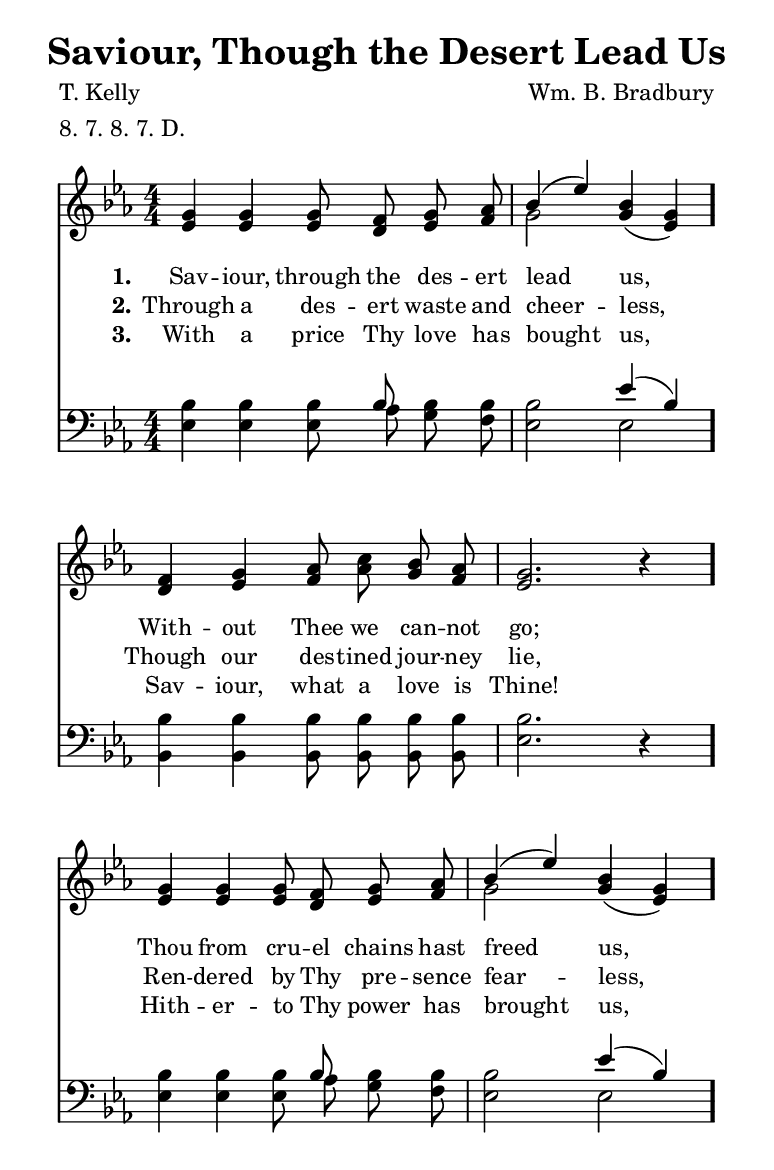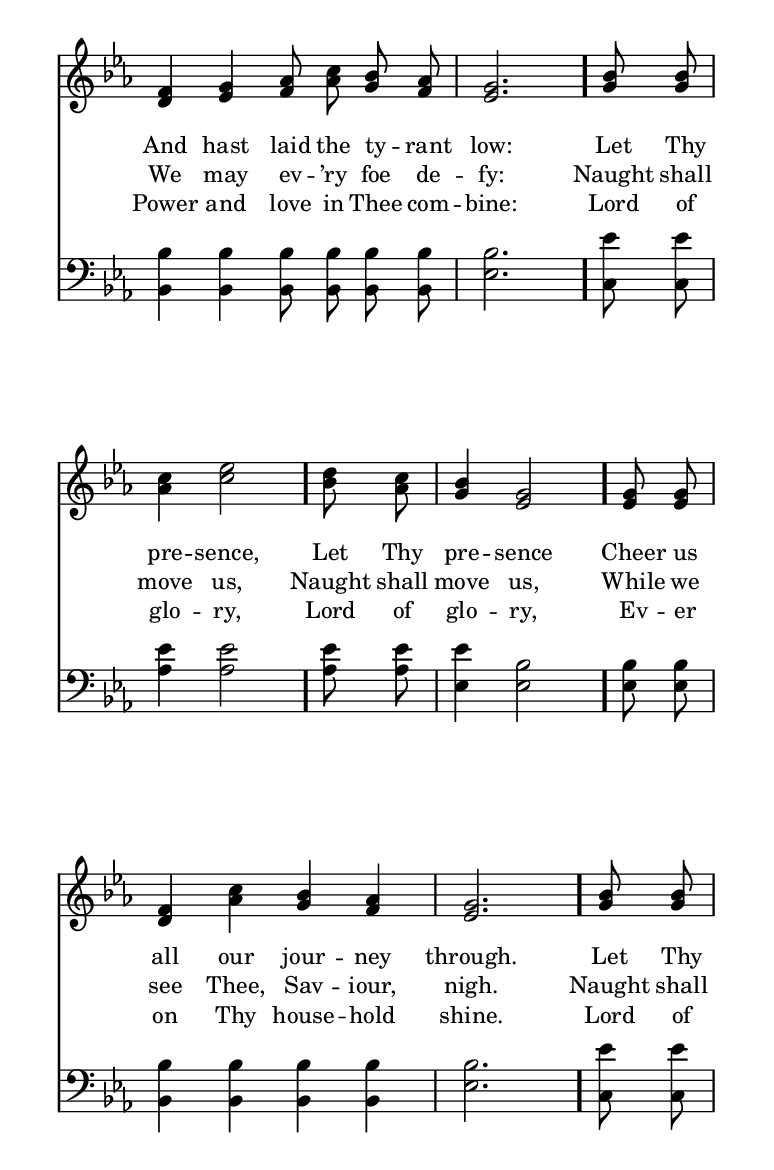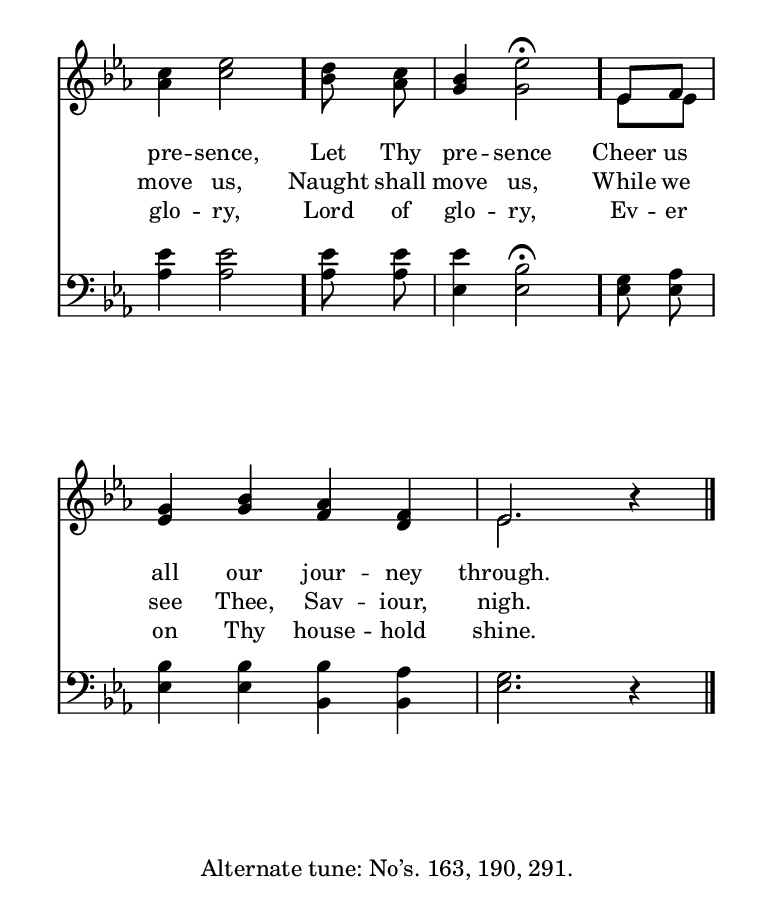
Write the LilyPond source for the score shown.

\include "common/global.ily"
\paper {
  \include "common/paper.ily"
}

\header{
  hymnnumber = "191"
  title = "Saviour, Though the Desert Lead Us"
  tunename = ""
  meter = "8. 7. 8. 7. D."
  poet = "T. Kelly"
  composer = "Wm. B. Bradbury"
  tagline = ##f
}

ta = { \tempo 4=80 }
tb = { \tempo 4=40 }

global = {
  \include "common/overrides.ily"
  \override Staff.TimeSignature.style = #'numbered
  \time 4/4
  \override Score.MetronomeMark.transparent = ##t % hide all fermata changes too
  \ta
  \key ees \major
  \autoBeamOff
}

notesSoprano = {
\global
\relative c'' {

  g4 g g8 f g aes | bes4( ees) bes( g) |
  f4 g aes8 c bes aes | g2. r4 % rest not in original, but required to make timing work
  g4 g g8 f g aes | bes4( ees) bes( g) |
  f4 g aes8 c bes aes | g2.
  bes8 bes | c4 ees2
  d8 c | bes4 g2
  g8 g | f4 c' bes aes | g2.
  bes8 bes | c4 ees2
  d8 c | bes4 \tb ees2 \fermata \ta
  ees,8 f | g4 bes aes f | ees2. r4 % impossible "r8" in original

  \bar "|."

}
}

notesAlto = {
\global
\relative e' {

  ees4 ees ees8 d ees f | g2 g4( ees) |
  d4 ees f8 aes g f | ees2. r4 % added rest
  ees4 ees ees8 d ees f | g2 g4( ees) |
  d4 ees f8 aes g f | ees2.
  g8 g | aes4 c2
  bes8 aes | g4 ees2
  ees8 ees | d4 aes' g f | ees2.
  g8 g | aes4 c2
  bes8 aes | g4 g2
  ees8 ees | ees4 g f d | ees2. r4

}
}

notesTenor = {
\global
\relative a {

  bes4 bes bes8 bes bes bes | bes2 ees4( bes) |
  bes4 bes bes8 bes bes bes | bes2. r4 % added rest
  bes4 bes bes8 bes bes bes | bes2 ees4( bes) |
  bes4 bes bes8 bes bes bes | bes2.
  ees8 ees | ees4 ees2
  ees8 ees | ees4 bes2
  bes8 bes | bes4 bes bes bes | bes2.
  ees8 ees | ees4 ees2
  ees8 ees | ees4 bes2
  g8 aes | bes4 bes bes aes | g2. r4

}
}

notesBass = {
\global
\relative f {

  ees4 ees ees8 aes g f | ees2 ees
  bes4 bes bes8 bes bes bes | ees2. r4 % added rest
  ees4 ees ees8 aes g f | ees2 ees
  bes4 bes bes8 bes bes bes | ees2.
  c8 c aes'4 aes2
  aes8 aes | ees4 ees2
  ees8 ees bes4 bes bes bes | ees2.
  c8 c aes'4 aes2
  aes8 aes | ees4 ees2 \fermata
  ees8 ees | ees4 ees bes bes | ees2. r4

}
}

wordsA = \lyricmode {
\set stanza = "1."

Sav -- iour, through the des -- ert lead us, \bar "."
With -- out Thee we can -- not go; \bar "."
Thou from cru -- el chains hast freed us, \bar "."
And hast laid the ty -- rant low: \bar "."
%{HIDE>%} Let Thy pre -- sence, %{<HIDE%} \bar "."
Let Thy pre -- sence \bar "."
Cheer us all our jour -- ney through. \bar "."
%{HIDE>%} Let Thy pre -- sence, \bar "."
Let Thy pre -- sence \bar "."
Cheer us all our jour -- ney through. %{<HIDE%} \bar "."

}

wordsB = \lyricmode {
\set stanza = "2."

Through a des -- ert waste and cheer -- less,
Though our des -- tined jour -- ney lie,
Ren -- dered by Thy pre -- sence fear -- less,
We may ev -- ’ry foe de -- fy:
%{HIDE>%} Naught shall move us, %{<HIDE%}
Naught shall move us,
While we see Thee, Sav -- iour, nigh.
%{HIDE>%} Naught shall move us,
Naught shall move us,
While we see Thee, Sav -- iour, nigh. %{<HIDE%}

}

wordsC = \lyricmode {
\set stanza = "3."

With a price Thy love has bought us,
Sav -- iour, what a love is Thine!
Hith -- er -- to Thy power has brought us,
Power and love in Thee com -- bine:
%{HIDE>%} Lord of glo -- ry, %{<HIDE%}
Lord of glo -- ry,
Ev -- er on Thy house -- hold shine.
%{HIDE>%} Lord of glo -- ry,
Lord of glo -- ry,
Ev -- er on Thy house -- hold shine. %{<HIDE%}

}

\score {
  \context ChoirStaff <<
    \context Staff = upper <<
      \set ChoirStaff.systemStartDelimiter = #'SystemStartBar
      \set ChoirStaff.printPartCombineTexts = ##f
      \partcombine #'(2 . 9) \notesSoprano \notesAlto
      \context NullVoice = sopranos { \voiceOne << \notesSoprano >> }
      \context NullVoice = altos { \voiceTwo << \notesAlto >> }
      \context Lyrics = one   \lyricsto sopranos \wordsA
      \context Lyrics = two   \lyricsto sopranos \wordsB
      \context Lyrics = three \lyricsto sopranos \wordsC
    >>
    \context Staff = men <<
      \clef bass
      \set ChoirStaff.printPartCombineTexts = ##f
      \partcombine #'(2 . 9) \notesTenor \notesBass
      \context NullVoice = tenors { \voiceOne << \notesTenor >> }
      \context NullVoice = basses { \voiceTwo << \notesBass >> }
    >>
  >>
  \layout {
    \include "common/layout.ily"
  }
  \midi{
    \include "common/midi.ily"
  }
}

\noPageBreak \markup { \vspace #2 \fill-line { \raise #2 \line { Alternate tune: No’s. 163, 190, 291. } } }

\version "2.19.49"  % necessary for upgrading to future LilyPond versions.

% vi:set et ts=2 sw=2 ai nocindent syntax=lilypond:
